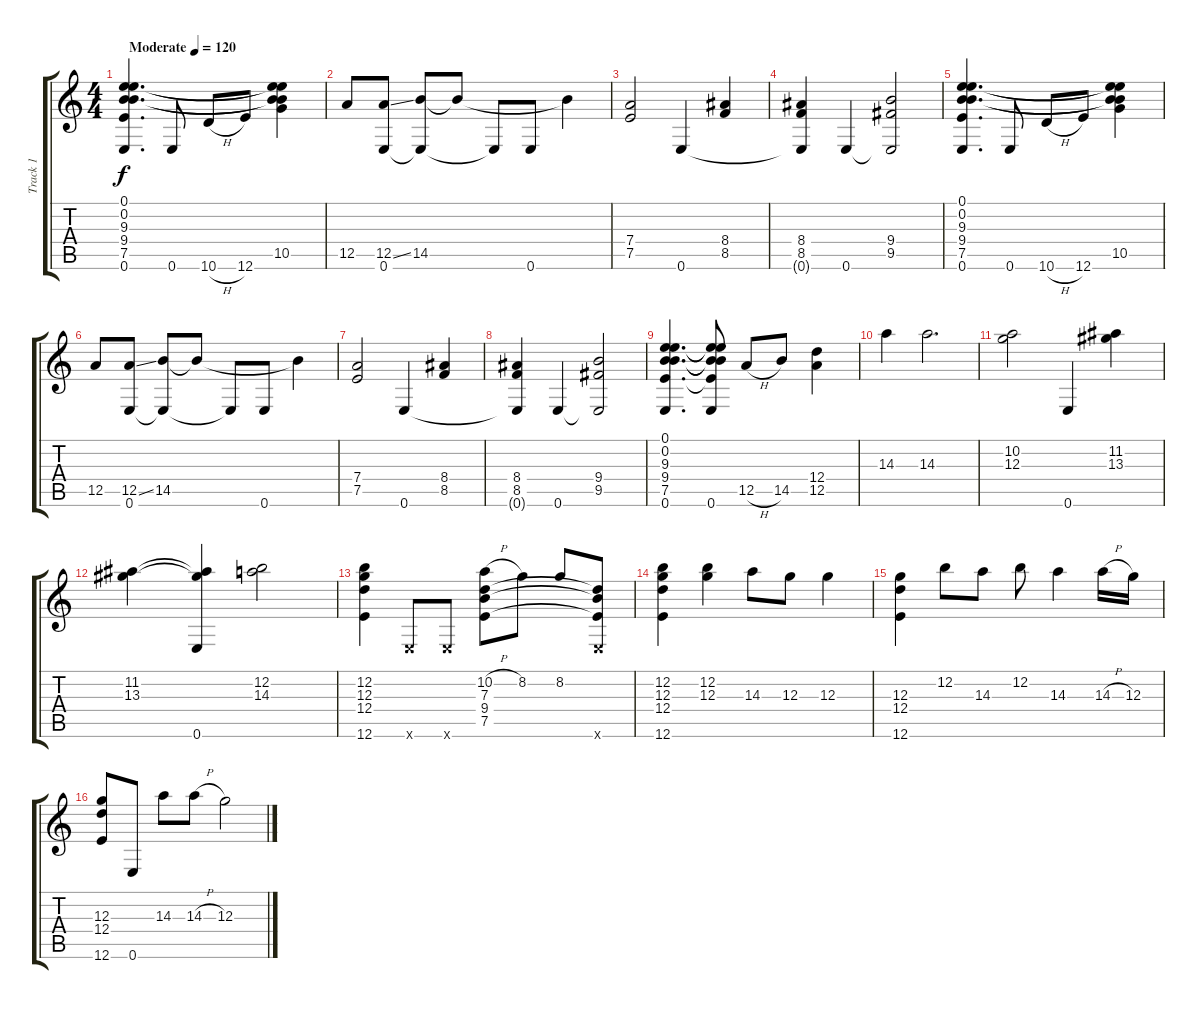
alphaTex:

\track ("Track 1" "Track 1") {instrument acousticguitarsteel}
\staff {score tabs}
\tuning (E4 B3 G3 D3 A2 E2) {hide}
\ts (4 4)
\tempo (120 "Moderate")
\clef g2
\ks c
(0.1 0.2 9.3 9.4 7.5 0.6).4{d dy f instrument acousticguitarsteel} 0.6.8 10.6{h}.8 12.6.8 (0.1{t} 0.2{t} 9.3{t} 9.4{t} 10.5).4 |
12.5.8 (12.5{ss} 0.6).8 (14.5 0.6{t}).8 14.5{t}.8 0.6{t}.8 0.6.8 14.5{t}.4 |
(7.4 7.5).2 0.6.4 (8.4 8.5).4 |
(8.4 8.5 0.6{t}).4 0.6.4 (9.4 9.5 0.6{t}).2 |
(0.1 0.2 9.3 9.4 7.5 0.6).4{d} 0.6.8 10.6{h}.8 12.6.8 (0.1{t} 0.2{t} 9.3{t} 9.4{t} 10.5).4 |
12.5.8 (12.5{ss} 0.6).8 (14.5 0.6{t}).8 14.5{t}.8 0.6{t}.8 0.6.8 14.5{t}.4 |
(7.4 7.5).2 0.6.4 (8.4 8.5).4 |
(8.4 8.5 0.6{t}).4 0.6.4 (9.4 9.5 0.6{t}).2 |
(0.1 0.2 9.3 9.4 7.5 0.6).4{d} (0.1{t} 0.2{t} 9.3{t} 9.4{t} 7.5{t} 0.6).8 12.5{h}.8 14.5.8 (12.4 12.5).4 |
14.3.4 14.3.2{d} |
(10.2 12.3).2 0.6.4 (11.2 13.3).4 |
(11.2 13.3).4 (11.2{t} 13.3{t} 0.6).4 (12.2 14.3).2 |
(12.2 12.3 12.4 12.6).4 0.6{x}.8 0.6{x}.8 (10.2{h} 7.3 9.4 7.5).8 8.2.8 8.2.8 (7.3{t} 9.4{t} 7.5{t} 0.6{x}).8 |
(12.2 12.3 12.4 12.6).4 (12.2 12.3).4 14.3.8 12.3.8 12.3.4 |
(12.3 12.4 12.6).4 12.2.8 14.3.8 12.2.8 14.3.4 14.3{h}.16 12.3.16 |
(12.3 12.4 12.6).8 0.6.8 14.3.8 14.3{h}.8 12.3.2
